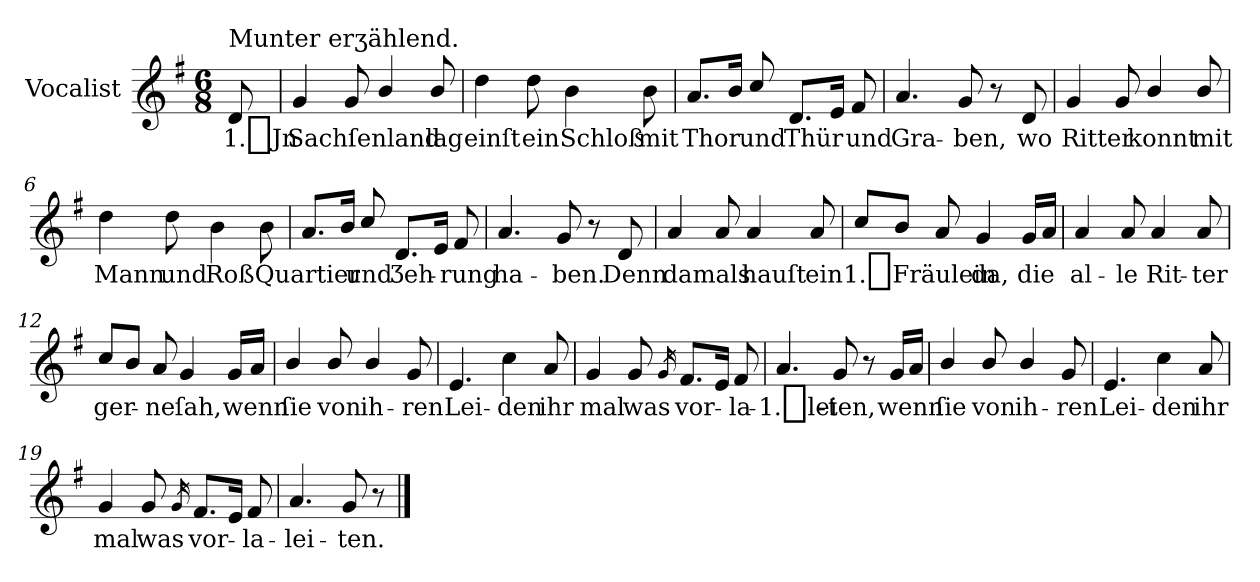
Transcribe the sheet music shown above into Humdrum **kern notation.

**kern	**text
*part1	*part1
*staff1	*staff1
*I"Vocalist	*
*clefG2	*
*k[f#]	*
*G:	*
*M6/8	*
=	=
!LO:TX:a:t=Munter erʒählend.	!
8d	1._Jn
=1	=1
4g	Sachſenland
8g	.
4b/	.
8b/	lag
=2	=2
4dd	einſt
8dd	ein
4b	Schloß
8b	mit
=3	=3
8.aL	Thor
16bJk	.
8cc/	und
8.dL	Thür
16eJk	.
8f#	und
=4	=4
4.a	Gra-
8g	-ben,
8r	.
8d	wo
=5	=5
4g	Ritter
8g	.
4b/	konnt
8b/	mit
=6	=6
4dd	Mann
8dd	und
4b	Roß
8b	Quartier
=7	=7
8.aL	.
16bJk	.
8cc/	und
8.dL	Ʒeh-
16eJk	.
8f#	-rung
=8	=8
4.a	ha-
8g	-ben.
8r	.
8d	Denn
=9	=9
4a	damals
8a	.
4a	hauſt
8a	ein
=10	=10
8cc/L	1._Fräulein
8bJ	.
8a	.
4g	da,
16gLL	die
16aJJ	.
=11	=11
4a	al-
8a	-le
4a	Rit-
8a	-ter
=12	=12
8cc/L	ger-
8bJ	.
8a	-ne
4g	ſah,
16gLL	wenn
16aJJ	.
=13	=13
4b/	ſie
8b/	von
4b/	ih-
8g	-ren
=14	=14
4.e	Lei-
4cc	-den
8a	ihr
=15	=15
4g	mal
8g	was
16qg	.
8.f#L	vor-
16eJk	.
8f#	-la-
=16	=16
4.a	-1._lei-
8g	-ten,
8r	.
16gLL	wenn
16aJJ	.
=17	=17
4b/	ſie
8b/	von
4b/	ih-
8g	-ren
=18	=18
4.e	Lei-
4cc	-den
8a	ihr
=19	=19
4g	mal
8g	was
16qg	.
8.f#L	vor-
16eJk	.
8f#	-la-
=20	=20
4.a	-lei-
8g	-ten.
8r	.
==	==
*-	*-
